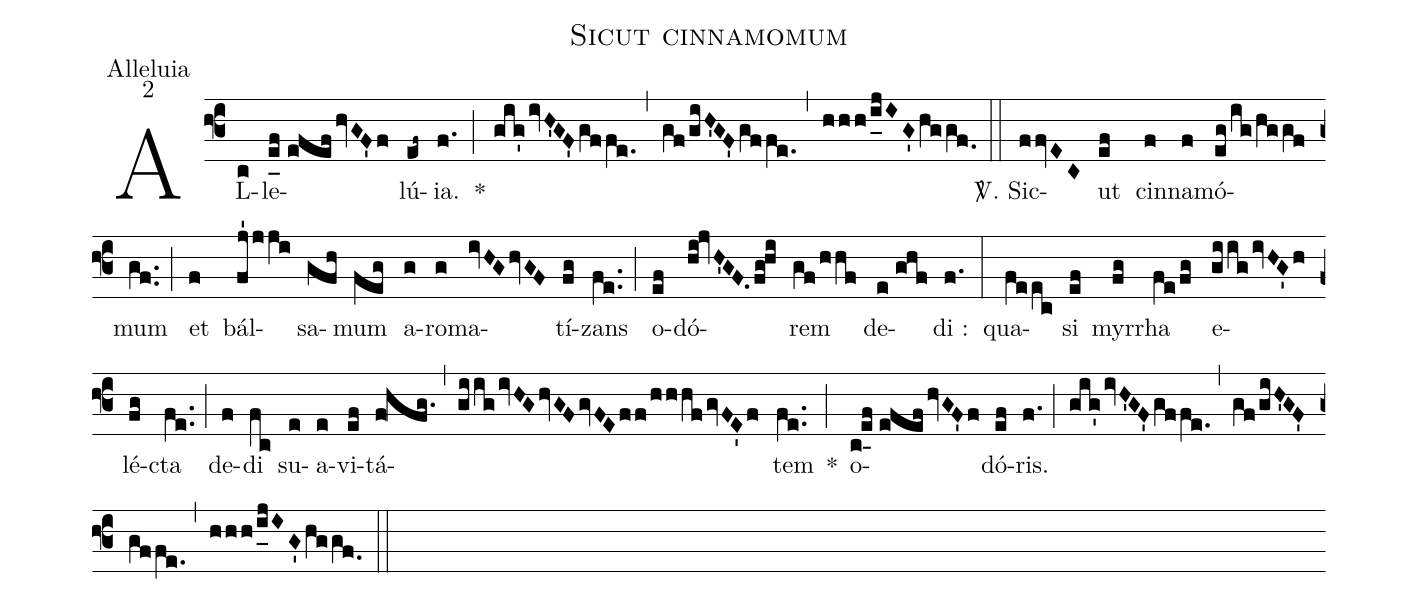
name:Sicut cinnamomum;
office-part:Alleluia;
mode:2;
%%
(f3) AL(c)le(e_[uh:l]f//efefhvGF'f)lú(ef~){ia}.(f.) *(;) (gig'ivH'GF'gffe.) (,) (gf/giH'GF'gffe.) (,) (hhh/i_[uh:l]jIG'hggf.0) (::) <sp>V/</sp>. Sic(ffvEC)ut(ef) cin(f)na(f)mó(eg/ig/hggf)mum(gf..) (;) et(f) bál(fj'jji)sa(gfh)mum(feg) a(g)ro(g)ma(ivHGhvGF)tí(fg)zans(fe..) (;) o(ef)dó(hi!jvH'GF.fg!hi)rem(gf/hhf) de(e//ghf)di :(f.) (:) qua(feec)si(ef) myr(fg)rha(fe/fg) e(giigivHG'h)lé(fg)cta(fe..) (;) de(f)di(fc) su(e)a(e)vi(ef)tá(f!hfg.)(,)(giigivHGhvGFgvFEff/hhhfgvFE'f)tem(fe..) *(;) o(c!e_4[uh:l]f//efefhvGF'f)dó(ef)ris.(f.) (;) (gig'ivH'GF'gffe.) (,) (gf/giH'GF'gffe.) (,) (hhh/i_[uh:l]jIG'hggf.0) (::)
